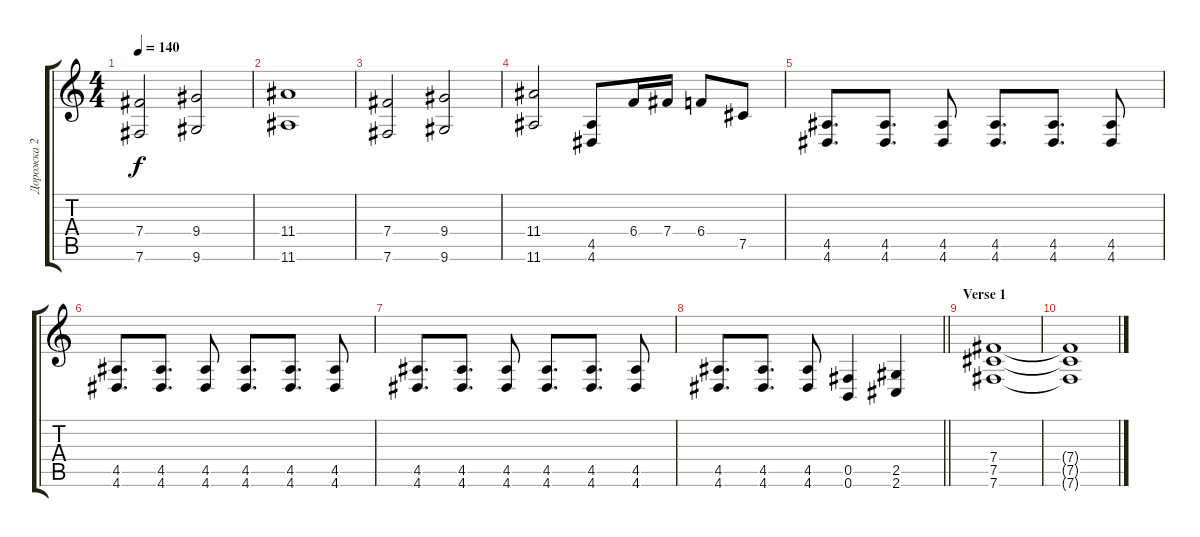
\track ("Дорожка 2" "Дорожка 2") {instrument overdrivenguitar}
\staff {score tabs}
\tuning (Db4 Ab3 E3 B2 Gb2 B1) {hide}
\ts (4 4)
\tempo 140
\clef g2
\ks c
(7.4 7.6).2{dy f} (9.4 9.6).2 |
(11.4 11.6).1 |
(7.4 7.6).2 (9.4 9.6).2 |
(11.4 11.6).2 (4.5 4.6).8 6.4.16 7.4.16 6.4.8 7.5.8 |
(4.5 4.6).8{d} (4.5 4.6).8{d} (4.5 4.6).8 (4.5 4.6).8{d} (4.5 4.6).8{d} (4.5 4.6).8 |
(4.5 4.6).8{d} (4.5 4.6).8{d} (4.5 4.6).8 (4.5 4.6).8{d} (4.5 4.6).8{d} (4.5 4.6).8 |
(4.5 4.6).8{d} (4.5 4.6).8{d} (4.5 4.6).8 (4.5 4.6).8{d} (4.5 4.6).8{d} (4.5 4.6).8 |
\barLineRight lightlight
(4.5 4.6).8{d} (4.5 4.6).8{d} (4.5 4.6).8 (0.5 0.6).4 (2.5 2.6).4 |
\section ("" "Verse 1")
(7.4 7.5 7.6).1{volume 0} |
(7.4{t} 7.5{t} 7.6{t}).1
